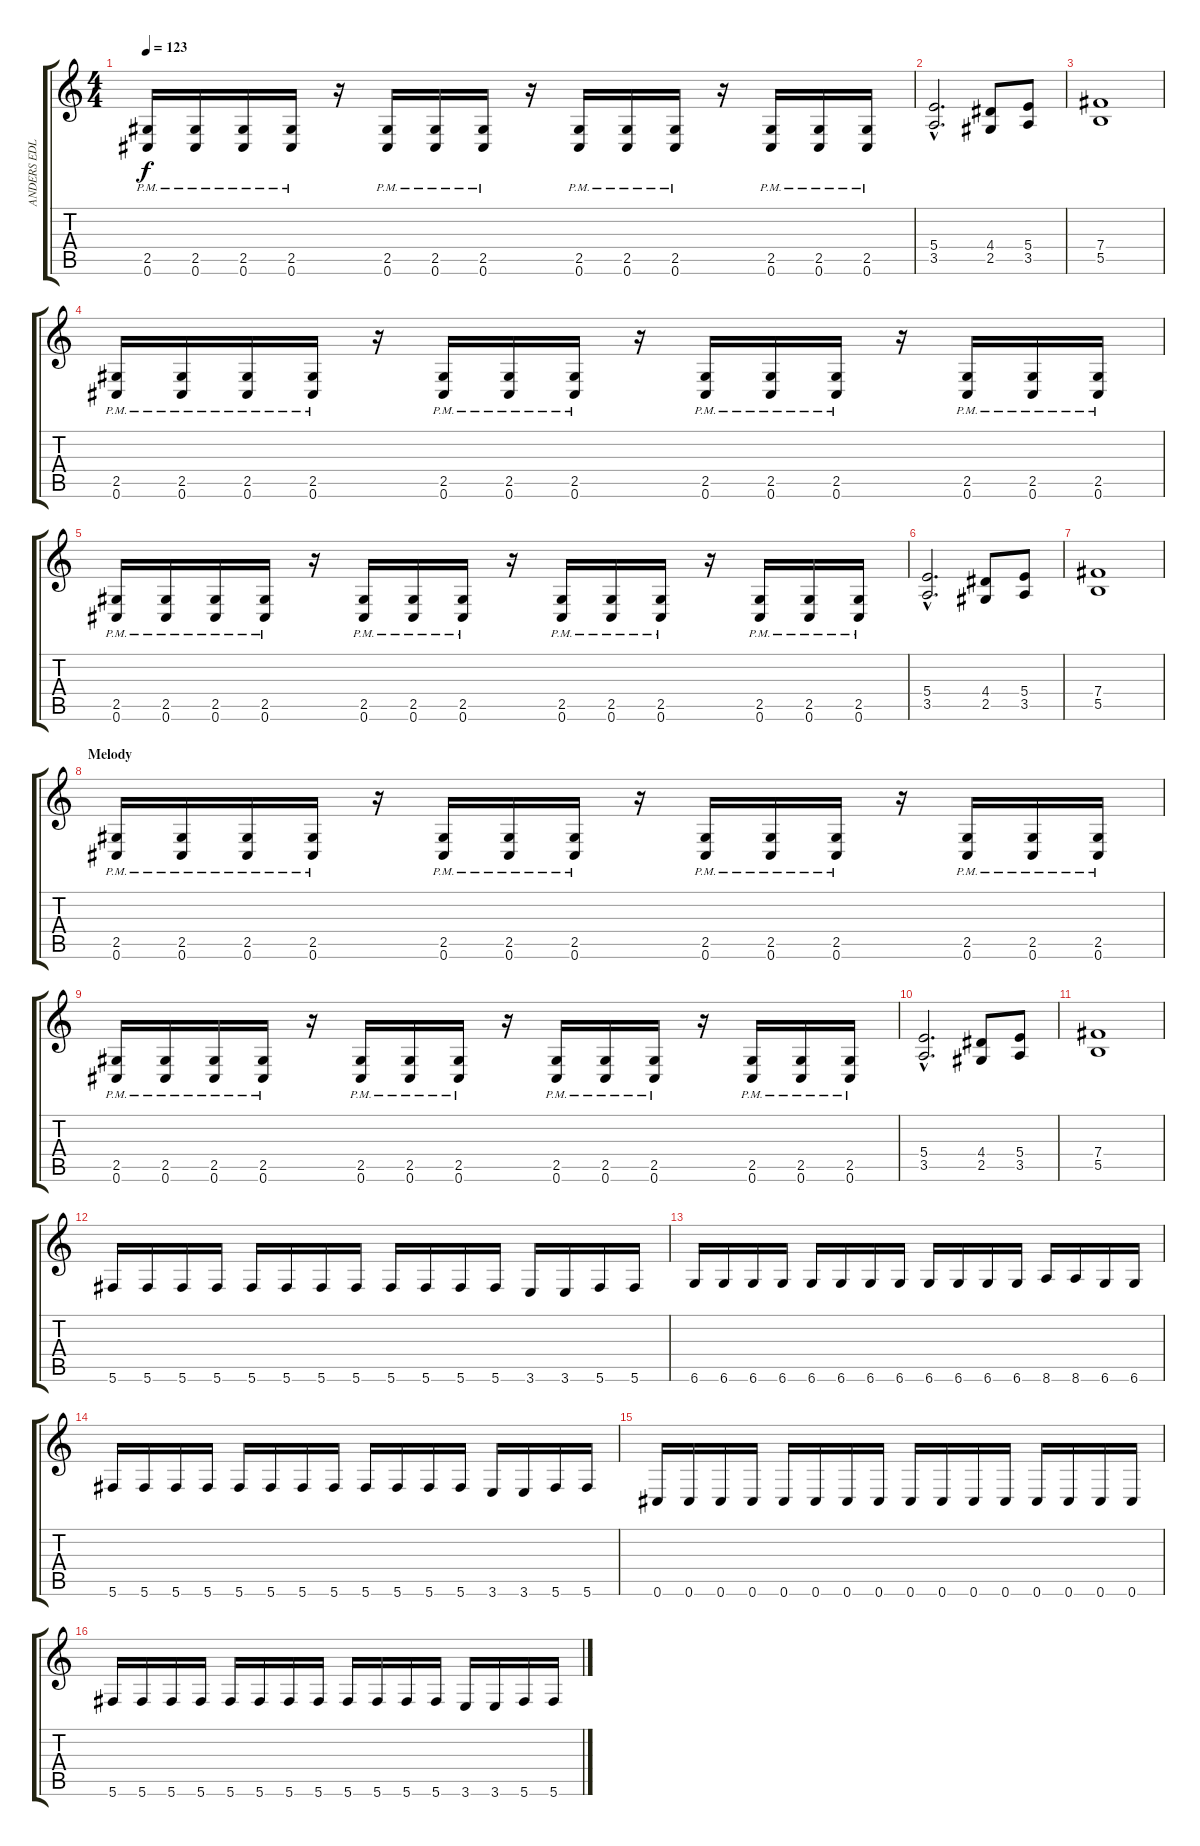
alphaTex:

\track ("ANDERS EDLUND " "ANDERS EDL") {instrument distortionguitar}
\staff {score tabs}
\tuning (Db4 Ab3 E3 B2 Gb2 Db2) {hide}
\ts (4 4)
\tempo 123
\clef g2
\ks c
(2.5{pm} 0.6{pm}).16{dy f} (2.5{pm} 0.6{pm}).16 (2.5{pm} 0.6{pm}).16 (2.5{pm} 0.6{pm}).16 r.16 (2.5{pm} 0.6{pm}).16 (2.5{pm} 0.6{pm}).16 (2.5{pm} 0.6{pm}).16 r.16 (2.5{pm} 0.6).16 (2.5{pm} 0.6{pm}).16 (2.5{pm} 0.6{pm}).16 r.16 (2.5{pm} 0.6{pm}).16 (2.5{pm} 0.6{pm}).16 (2.5{pm} 0.6{pm}).16 |
(5.4{hac} 3.5{hac}).2{d} (4.4 2.5).8 (5.4 3.5).8 |
(7.4 5.5).1 |
(2.5{pm} 0.6{pm}).16 (2.5{pm} 0.6{pm}).16 (2.5{pm} 0.6{pm}).16 (2.5{pm} 0.6{pm}).16 r.16 (2.5{pm} 0.6{pm}).16 (2.5{pm} 0.6{pm}).16 (2.5{pm} 0.6{pm}).16 r.16 (2.5{pm} 0.6).16 (2.5{pm} 0.6{pm}).16 (2.5{pm} 0.6{pm}).16 r.16 (2.5{pm} 0.6{pm}).16 (2.5{pm} 0.6{pm}).16 (2.5{pm} 0.6{pm}).16 |
(2.5{pm} 0.6{pm}).16 (2.5{pm} 0.6{pm}).16 (2.5{pm} 0.6{pm}).16 (2.5{pm} 0.6{pm}).16 r.16 (2.5{pm} 0.6{pm}).16 (2.5{pm} 0.6{pm}).16 (2.5{pm} 0.6{pm}).16 r.16 (2.5{pm} 0.6).16 (2.5{pm} 0.6{pm}).16 (2.5{pm} 0.6{pm}).16 r.16 (2.5{pm} 0.6{pm}).16 (2.5{pm} 0.6{pm}).16 (2.5{pm} 0.6{pm}).16 |
(5.4{hac} 3.5{hac}).2{d} (4.4 2.5).8 (5.4 3.5).8 |
(7.4 5.5).1 |
\section ("" "Melody")
(2.5{pm} 0.6{pm}).16 (2.5{pm} 0.6{pm}).16 (2.5{pm} 0.6{pm}).16 (2.5{pm} 0.6{pm}).16 r.16 (2.5{pm} 0.6{pm}).16 (2.5{pm} 0.6{pm}).16 (2.5{pm} 0.6{pm}).16 r.16 (2.5{pm} 0.6).16 (2.5{pm} 0.6{pm}).16 (2.5{pm} 0.6{pm}).16 r.16 (2.5{pm} 0.6{pm}).16 (2.5{pm} 0.6{pm}).16 (2.5{pm} 0.6{pm}).16 |
(2.5{pm} 0.6{pm}).16 (2.5{pm} 0.6{pm}).16 (2.5{pm} 0.6{pm}).16 (2.5{pm} 0.6{pm}).16 r.16 (2.5{pm} 0.6{pm}).16 (2.5{pm} 0.6{pm}).16 (2.5{pm} 0.6{pm}).16 r.16 (2.5{pm} 0.6).16 (2.5{pm} 0.6{pm}).16 (2.5{pm} 0.6{pm}).16 r.16 (2.5{pm} 0.6{pm}).16 (2.5{pm} 0.6{pm}).16 (2.5{pm} 0.6{pm}).16 |
(5.4{hac} 3.5{hac}).2{d} (4.4 2.5).8 (5.4 3.5).8 |
(7.4 5.5).1 |
5.6.16 5.6.16 5.6.16 5.6.16 5.6.16 5.6.16 5.6.16 5.6.16 5.6.16 5.6.16 5.6.16 5.6.16 3.6.16 3.6.16 5.6.16 5.6.16 |
6.6.16 6.6.16 6.6.16 6.6.16 6.6.16 6.6.16 6.6.16 6.6.16 6.6.16 6.6.16 6.6.16 6.6.16 8.6.16 8.6.16 6.6.16 6.6.16 |
5.6.16 5.6.16 5.6.16 5.6.16 5.6.16 5.6.16 5.6.16 5.6.16 5.6.16 5.6.16 5.6.16 5.6.16 3.6.16 3.6.16 5.6.16 5.6.16 |
0.6.16 0.6.16 0.6.16 0.6.16 0.6.16 0.6.16 0.6.16 0.6.16 0.6.16 0.6.16 0.6.16 0.6.16 0.6.16 0.6.16 0.6.16 0.6.16 |
5.6.16 5.6.16 5.6.16 5.6.16 5.6.16 5.6.16 5.6.16 5.6.16 5.6.16 5.6.16 5.6.16 5.6.16 3.6.16 3.6.16 5.6.16 5.6.16
